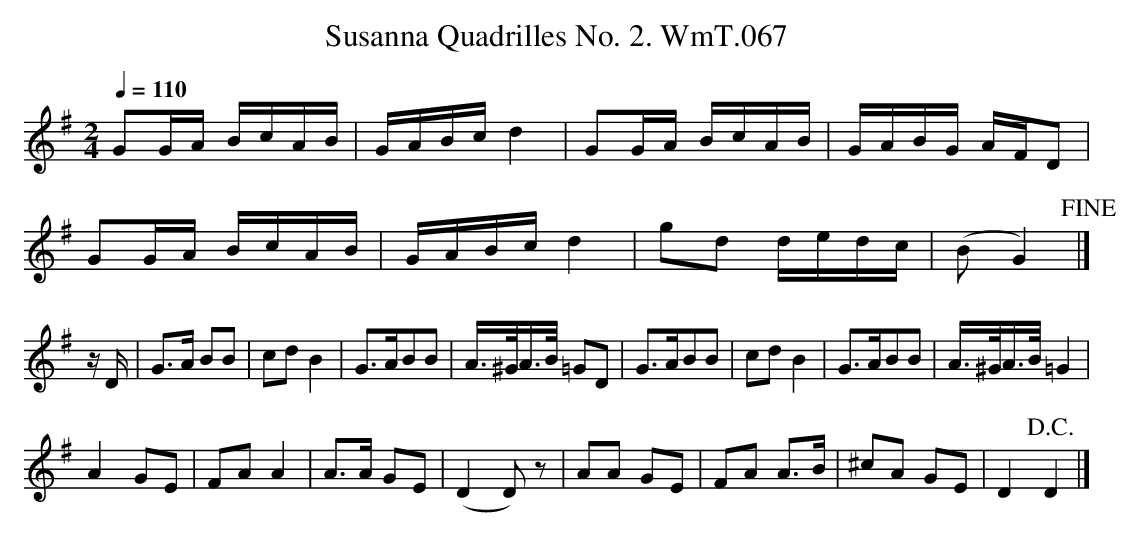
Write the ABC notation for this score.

X:1
T:Susanna Quadrilles No. 2. WmT.067
M:2/4
L:1/8
Q:1/4=110
K:G
GG/A/ B/c/A/B/|G/A/B/c/ d2|GG/A/ B/c/A/B/|G/A/B/G/ A/F/D|
GG/A/ B/c/A/B/|G/A/B/c/ d2|gd d/e/d/c/|(BG2)!fine!|]
z/ D/|G>A BB|cd B2|G>ABB|A/>^G/A/>B/ =GD|G>ABB|cd B2|G>ABB|A/>^G/A/>B/ =G2|
A2 GE|FA A2|A>A GE|(D2D) z|AA GE|FA A>B|^cA GE|D2 !D.C.!D2|]
